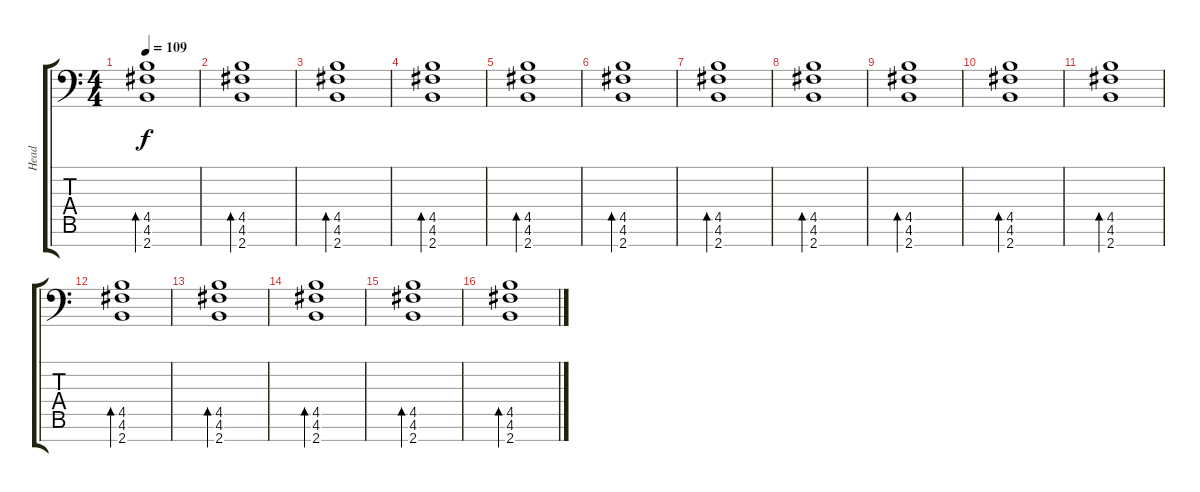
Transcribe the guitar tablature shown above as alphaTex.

\track ("Head" "Head") {instrument distortionguitar}
\staff {score tabs}
\tuning (D4 A3 F3 C3 G2 D2 A1) {hide}
\ts (4 4)
\tempo 109
\clef f4
\ks c
(4.5 4.6 2.7).1{bd 60 dy f instrument electricguitarjazz} |
(4.5 4.6 2.7).1{bd 60} |
(4.5 4.6 2.7).1{bd 60} |
(4.5 4.6 2.7).1{bd 60} |
(4.5 4.6 2.7).1{bd 60 instrument electricguitarjazz} |
(4.5 4.6 2.7).1{bd 60} |
(4.5 4.6 2.7).1{bd 60} |
(4.5 4.6 2.7).1{bd 60} |
(4.5 4.6 2.7).1{bd 60 instrument distortionguitar} |
(4.5 4.6 2.7).1{bd 60} |
(4.5 4.6 2.7).1{bd 60} |
(4.5 4.6 2.7).1{bd 60} |
(4.5 4.6 2.7).1{bd 60 instrument distortionguitar} |
(4.5 4.6 2.7).1{bd 60} |
(4.5 4.6 2.7).1{bd 60} |
(4.5 4.6 2.7).1{bd 60}
